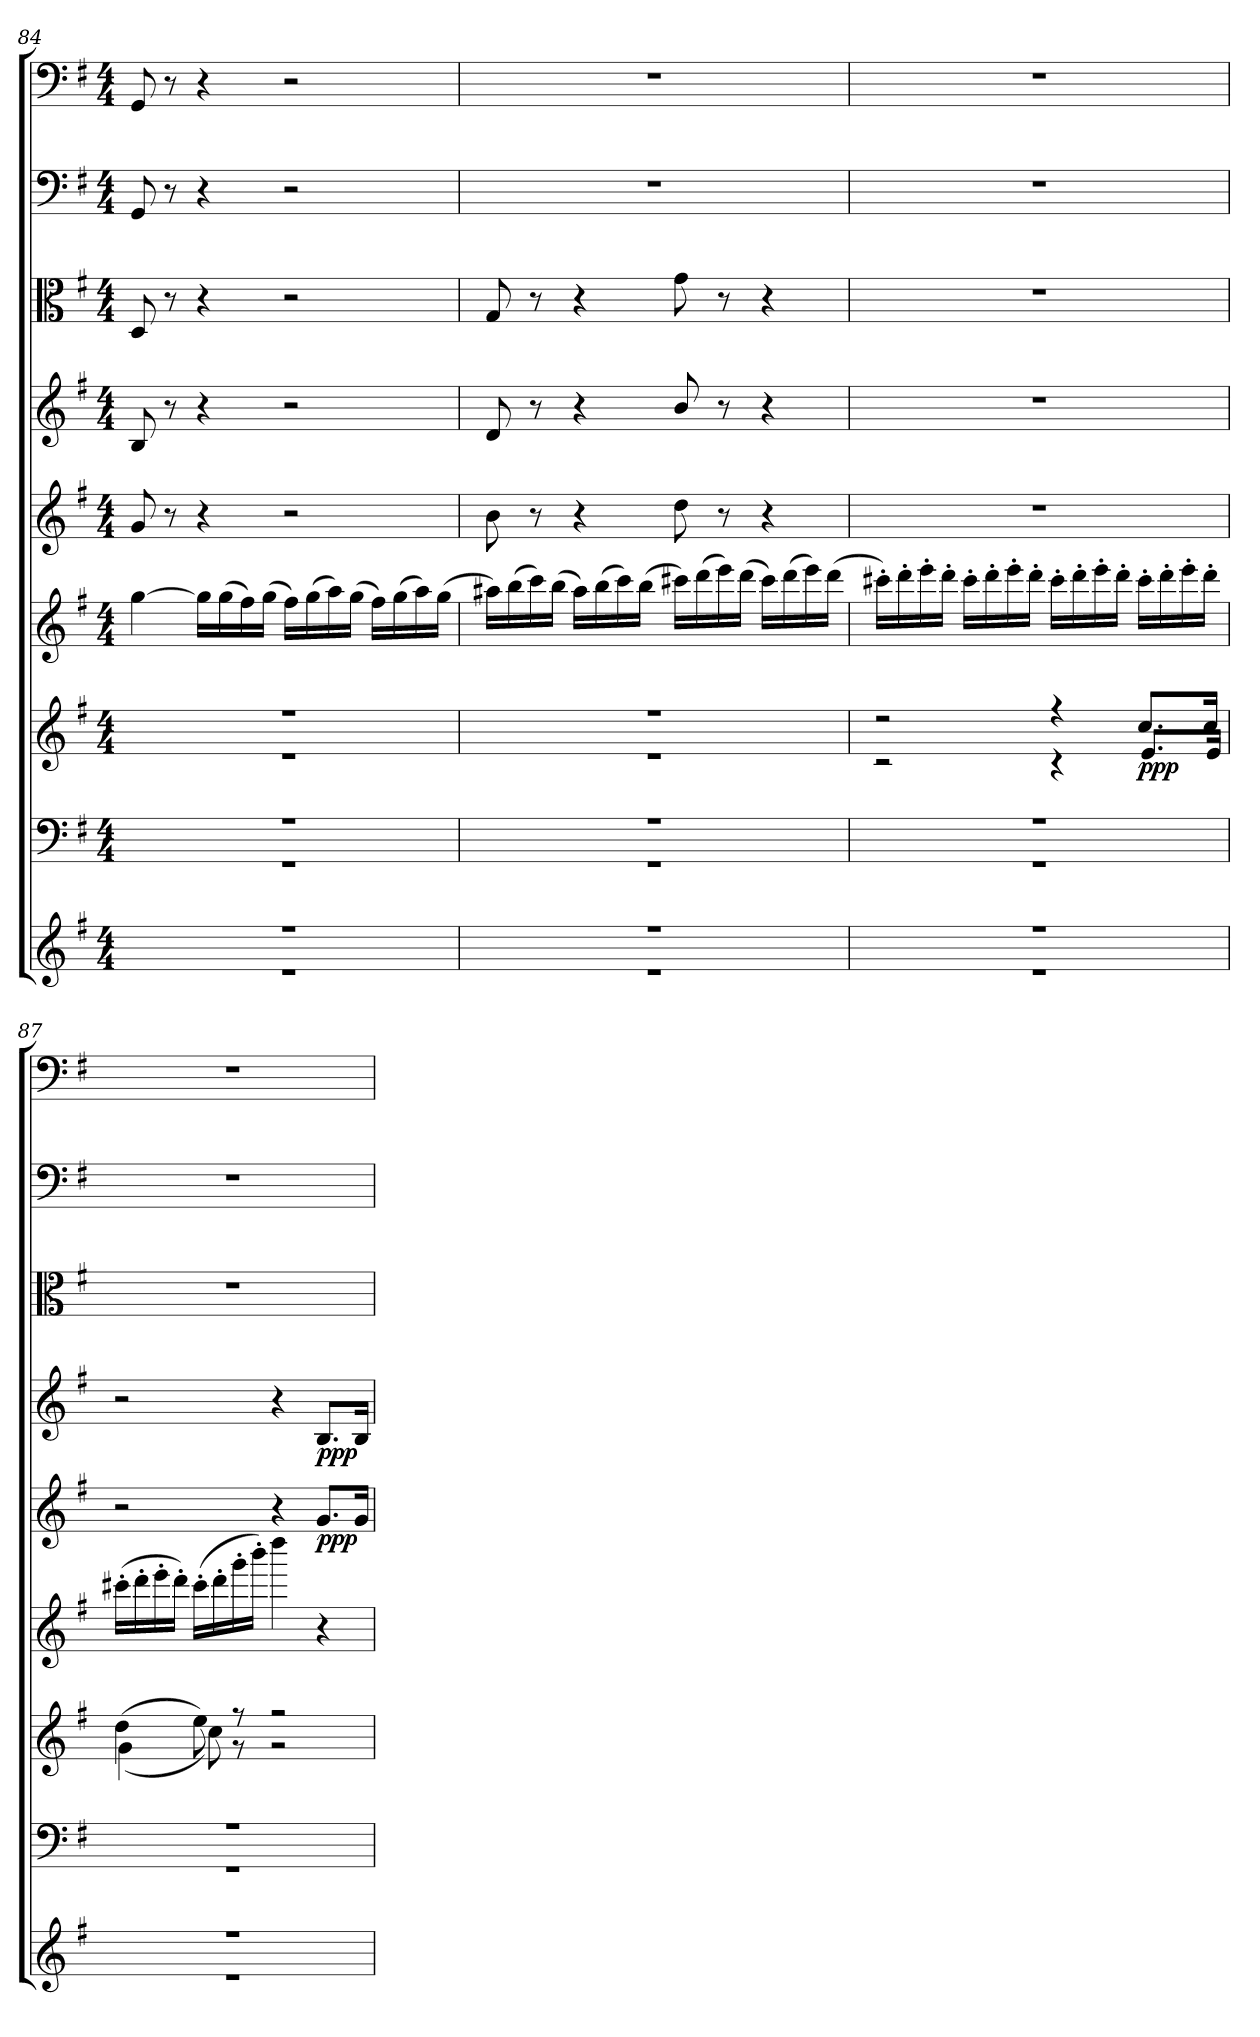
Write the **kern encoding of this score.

**kern	**kern	**kern	**dynam	**kern	**kern	**dynam	**kern	**dynam	**kern	**kern	**kern
*part9	*part8	*part7	*part7	*part6	*part5	*part5	*part4	*part4	*part3	*part2	*part1
*staff9	*staff8	*staff7	*staff7	*staff6	*staff5	*staff5	*staff4	*staff4	*staff3	*staff2	*staff1
*clefG2	*clefF4	*clefG2	*	*clefG2	*clefG2	*	*clefG2	*	*clefC3	*clefF4	*clefF4
*k[f#]	*k[f#]	*k[f#]	*	*k[f#]	*k[f#]	*	*k[f#]	*	*k[f#]	*k[f#]	*k[f#]
*G:	*G:	*G:	*	*G:	*G:	*	*G:	*	*G:	*G:	*G:
*M4/4	*M4/4	*M4/4	*	*M4/4	*M4/4	*	*M4/4	*	*M4/4	*M4/4	*M4/4
=84	=84	=84	=84	=84	=84	=84	=84	=84	=84	=84	=84
*^	*^	*^	*	*	*	*	*	*	*	*	*
1r	1r	1r	1r	1r	1r	.	[4gg\	8g/	.	8B/	.	8D/	8GG/	8GG/
.	.	.	.	.	.	.	.	8r	.	8r	.	8r	8r	8r
.	.	.	.	.	.	.	16gg\LL]	4r	.	4r	.	4r	4r	4r
.	.	.	.	.	.	.	(16gg\	.	.	.	.	.	.	.
.	.	.	.	.	.	.	16ff#\)	.	.	.	.	.	.	.
.	.	.	.	.	.	.	(16gg\JJ	.	.	.	.	.	.	.
.	.	.	.	.	.	.	16ff#\LL)	2r	.	2r	.	2r	2r	2r
.	.	.	.	.	.	.	(16gg\	.	.	.	.	.	.	.
.	.	.	.	.	.	.	16aa\)	.	.	.	.	.	.	.
.	.	.	.	.	.	.	(16gg\JJ	.	.	.	.	.	.	.
.	.	.	.	.	.	.	16ff#\LL)	.	.	.	.	.	.	.
.	.	.	.	.	.	.	(16gg\	.	.	.	.	.	.	.
.	.	.	.	.	.	.	16aa\)	.	.	.	.	.	.	.
.	.	.	.	.	.	.	(16gg\JJ	.	.	.	.	.	.	.
=85	=85	=85	=85	=85	=85	=85	=85	=85	=85	=85	=85	=85	=85	=85
1r	1r	1r	1r	1r	1r	.	16aa#X\LL)	8b\	.	8d/	.	8G/	1r	1r
.	.	.	.	.	.	.	(16bb\	.	.	.	.	.	.	.
.	.	.	.	.	.	.	16ccc\)	8r	.	8r	.	8r	.	.
.	.	.	.	.	.	.	(16bb\JJ	.	.	.	.	.	.	.
.	.	.	.	.	.	.	16aa#\LL)	4r	.	4r	.	4r	.	.
.	.	.	.	.	.	.	(16bb\	.	.	.	.	.	.	.
.	.	.	.	.	.	.	16ccc\)	.	.	.	.	.	.	.
.	.	.	.	.	.	.	(16bb\JJ	.	.	.	.	.	.	.
.	.	.	.	.	.	.	16ccc#X\LL)	8dd\	.	8b/	.	8g\	.	.
.	.	.	.	.	.	.	(16ddd\	.	.	.	.	.	.	.
.	.	.	.	.	.	.	16eee\)	8r	.	8r	.	8r	.	.
.	.	.	.	.	.	.	(16ddd\JJ	.	.	.	.	.	.	.
.	.	.	.	.	.	.	16ccc#\LL)	4r	.	4r	.	4r	.	.
.	.	.	.	.	.	.	(16ddd\	.	.	.	.	.	.	.
.	.	.	.	.	.	.	16eee\)	.	.	.	.	.	.	.
.	.	.	.	.	.	.	(16ddd\JJ	.	.	.	.	.	.	.
=86	=86	=86	=86	=86	=86	=86	=86	=86	=86	=86	=86	=86	=86	=86
1r	1r	1r	1r	2r	2r	.	16ccc#X'\LL)	1r	.	1r	.	1r	1r	1r
.	.	.	.	.	.	.	16ddd'\	.	.	.	.	.	.	.
.	.	.	.	.	.	.	16eee'\	.	.	.	.	.	.	.
.	.	.	.	.	.	.	16ddd'\JJ	.	.	.	.	.	.	.
.	.	.	.	.	.	.	16ccc#'\LL	.	.	.	.	.	.	.
.	.	.	.	.	.	.	16ddd'\	.	.	.	.	.	.	.
.	.	.	.	.	.	.	16eee'\	.	.	.	.	.	.	.
.	.	.	.	.	.	.	16ddd'\JJ	.	.	.	.	.	.	.
.	.	.	.	4r	4r	.	16ccc#'\LL	.	.	.	.	.	.	.
.	.	.	.	.	.	.	16ddd'\	.	.	.	.	.	.	.
.	.	.	.	.	.	.	16eee'\	.	.	.	.	.	.	.
.	.	.	.	.	.	.	16ddd'\JJ	.	.	.	.	.	.	.
.	.	.	.	8.cc/L	8.e/L	ppp	16ccc#'\LL	.	.	.	.	.	.	.
.	.	.	.	.	.	.	16ddd'\	.	.	.	.	.	.	.
.	.	.	.	.	.	.	16eee'\	.	.	.	.	.	.	.
.	.	.	.	16cc/Jk	16e/Jk	.	16ddd'\JJ	.	.	.	.	.	.	.
=87	=87	=87	=87	=87	=87	=87	=87	=87	=87	=87	=87	=87	=87	=87
1r	1r	1r	1r	(4dd\	(4g\	.	(16ccc#X'\LL	2r	.	2r	.	1r	1r	1r
.	.	.	.	.	.	.	16ddd'\	.	.	.	.	.	.	.
.	.	.	.	.	.	.	16eee'\	.	.	.	.	.	.	.
.	.	.	.	.	.	.	16ddd'\JJ)	.	.	.	.	.	.	.
.	.	.	.	8ee\)	8cc\)	.	(16ccc#'\LL	.	.	.	.	.	.	.
.	.	.	.	.	.	.	16ddd'\	.	.	.	.	.	.	.
.	.	.	.	8r	8r	.	16ggg'\	.	.	.	.	.	.	.
.	.	.	.	.	.	.	16bbb'\JJ)	.	.	.	.	.	.	.
.	.	.	.	2r	2r	.	4dddd\	4r	.	4r	.	.	.	.
.	.	.	.	.	.	.	4r	8.g/L	ppp	8.B/L	ppp	.	.	.
.	.	.	.	.	.	.	.	16g/Jk	.	16B/Jk	.	.	.	.
*v	*v	*	*	*v	*v	*	*	*	*	*	*	*	*	*
*	*v	*v	*	*	*	*	*	*	*	*	*	*
=	=	=	=	=	=	=	=	=	=	=	=
*-	*-	*-	*-	*-	*-	*-	*-	*-	*-	*-	*-
